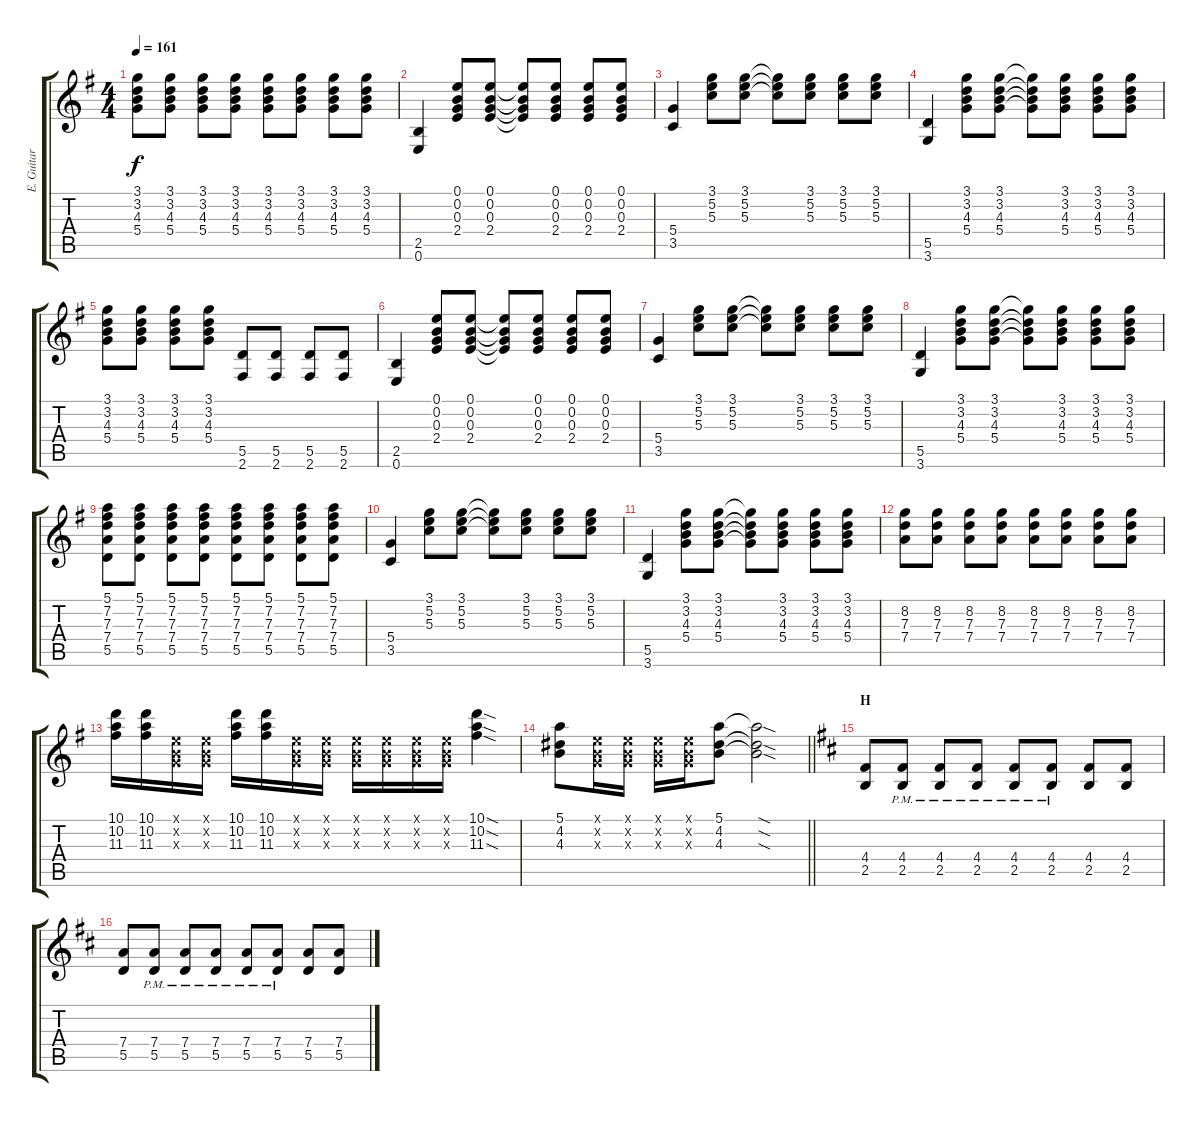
\track ("E. Guitar III" "E. Guitar ") {instrument overdrivenguitar}
\staff {score tabs}
\tuning (E4 B3 G3 D3 A2 E2) {hide}
\ts (4 4)
\tempo 161
\clef g2
\ks g
(3.1 3.2 4.3 5.4).8{dy f} (3.1 3.2 4.3 5.4).8 (3.1 3.2 4.3 5.4).8 (3.1 3.2 4.3 5.4).8 (3.1 3.2 4.3 5.4).8 (3.1 3.2 4.3 5.4).8 (3.1 3.2 4.3 5.4).8 (3.1 3.2 4.3 5.4).8 |
(2.5 0.6).4 (0.1 0.2 0.3 2.4).8 (0.1 0.2 0.3 2.4).8 (0.1{t} 0.2{t} 0.3{t} 2.4{t}).8 (0.1 0.2 0.3 2.4).8 (0.1 0.2 0.3 2.4).8 (0.1 0.2 0.3 2.4).8 |
(5.4 3.5).4 (3.1 5.2 5.3).8 (3.1 5.2 5.3).8 (3.1{t} 5.2{t} 5.3{t}).8 (3.1 5.2 5.3).8 (3.1 5.2 5.3).8 (3.1 5.2 5.3).8 |
(5.5 3.6).4 (3.1 3.2 4.3 5.4).8 (3.1 3.2 4.3 5.4).8 (3.1{t} 3.2{t} 4.3{t} 5.4{t}).8 (3.1 3.2 4.3 5.4).8 (3.1 3.2 4.3 5.4).8 (3.1 3.2 4.3 5.4).8 |
(3.1 3.2 4.3 5.4).8 (3.1 3.2 4.3 5.4).8 (3.1 3.2 4.3 5.4).8 (3.1 3.2 4.3 5.4).8 (5.5 2.6).8 (5.5 2.6).8 (5.5 2.6).8 (5.5 2.6).8 |
(2.5 0.6).4 (0.1 0.2 0.3 2.4).8 (0.1 0.2 0.3 2.4).8 (0.1{t} 0.2{t} 0.3{t} 2.4{t}).8 (0.1 0.2 0.3 2.4).8 (0.1 0.2 0.3 2.4).8 (0.1 0.2 0.3 2.4).8 |
(5.4 3.5).4 (3.1 5.2 5.3).8 (3.1 5.2 5.3).8 (3.1{t} 5.2{t} 5.3{t}).8 (3.1 5.2 5.3).8 (3.1 5.2 5.3).8 (3.1 5.2 5.3).8 |
(5.5 3.6).4 (3.1 3.2 4.3 5.4).8 (3.1 3.2 4.3 5.4).8 (3.1{t} 3.2{t} 4.3{t} 5.4{t}).8 (3.1 3.2 4.3 5.4).8 (3.1 3.2 4.3 5.4).8 (3.1 3.2 4.3 5.4).8 |
(5.1 7.2 7.3 7.4 5.5).8 (5.1 7.2 7.3 7.4 5.5).8 (5.1 7.2 7.3 7.4 5.5).8 (5.1 7.2 7.3 7.4 5.5).8 (5.1 7.2 7.3 7.4 5.5).8 (5.1 7.2 7.3 7.4 5.5).8 (5.1 7.2 7.3 7.4 5.5).8 (5.1 7.2 7.3 7.4 5.5).8 |
(5.4 3.5).4 (3.1 5.2 5.3).8 (3.1 5.2 5.3).8 (3.1{t} 5.2{t} 5.3{t}).8 (3.1 5.2 5.3).8 (3.1 5.2 5.3).8 (3.1 5.2 5.3).8 |
(5.5 3.6).4 (3.1 3.2 4.3 5.4).8 (3.1 3.2 4.3 5.4).8 (3.1{t} 3.2{t} 4.3{t} 5.4{t}).8 (3.1 3.2 4.3 5.4).8 (3.1 3.2 4.3 5.4).8 (3.1 3.2 4.3 5.4).8 |
(8.2 7.3 7.4).8 (8.2 7.3 7.4).8 (8.2 7.3 7.4).8 (8.2 7.3 7.4).8 (8.2 7.3 7.4).8 (8.2 7.3 7.4).8 (8.2 7.3 7.4).8 (8.2 7.3 7.4).8 |
(10.1 10.2 11.3).16 (10.1 10.2 11.3).16 (0.1{x} 0.2{x} 0.3{x}).16 (0.1{x} 0.2{x} 0.3{x}).16 (10.1 10.2 11.3).16 (10.1 10.2 11.3).16 (0.1{x} 0.2{x} 0.3{x}).16 (0.1{x} 0.2{x} 0.3{x}).16 (0.1{x} 0.2{x} 0.3{x}).16 (0.1{x} 0.2{x} 0.3{x}).16 (0.1{x} 0.2{x} 0.3{x}).16 (0.1{x} 0.2{x} 0.3{x}).16 (10.1{sod} 10.2{sod} 11.3{sod}).4 |
\barLineRight lightlight
(5.1 4.2 4.3).8 (0.1{x} 0.2{x} 0.3{x}).16 (0.1{x} 0.2{x} 0.3{x}).16 (0.1{x} 0.2{x} 0.3{x}).16 (0.1{x} 0.2{x} 0.3{x}).16 (5.1 4.2 4.3).8 (5.1{sod t} 4.2{sod t} 4.3{sod t}).2 |
\section ("" "H")
\ks d
(4.4 2.5).8 (4.4{pm} 2.5{pm}).8 (4.4{pm} 2.5{pm}).8 (4.4{pm} 2.5{pm}).8 (4.4{pm} 2.5{pm}).8 (4.4{pm} 2.5{pm}).8 (4.4 2.5).8 (4.4 2.5).8 |
(7.4 5.5).8 (7.4{pm} 5.5{pm}).8 (7.4{pm} 5.5{pm}).8 (7.4{pm} 5.5{pm}).8 (7.4{pm} 5.5{pm}).8 (7.4{pm} 5.5{pm}).8 (7.4 5.5).8 (7.4 5.5).8
